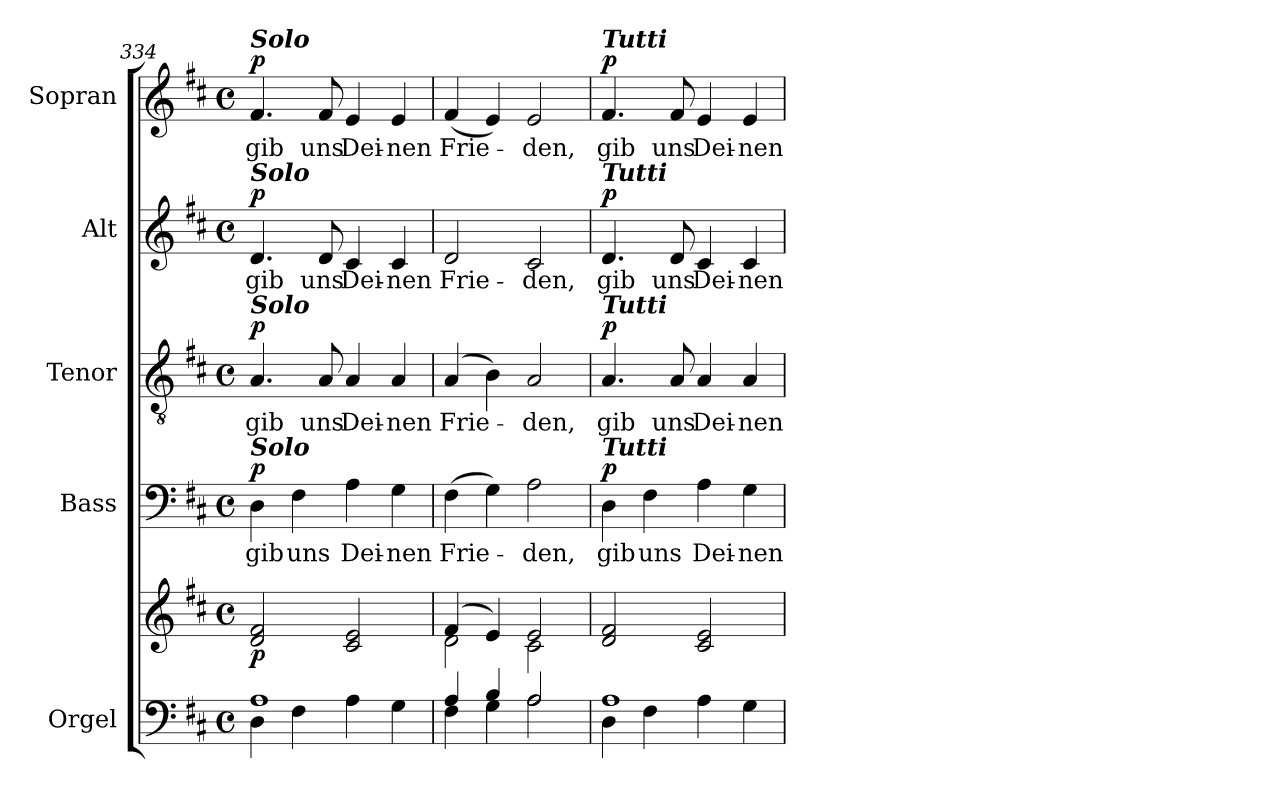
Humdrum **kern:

**kern	**kern	**dynam	**kern	**text	**dynam	**kern	**text	**dynam	**kern	**text	**dynam	**kern	**text	**dynam
*part5	*part5	*part5	*part4	*part4	*part4	*part3	*part3	*part3	*part2	*part2	*part2	*part1	*part1	*part1
*staff6	*staff5	*staff5/6	*staff4	*staff4	*staff4	*staff3	*staff3	*staff3	*staff2	*staff2	*staff2	*staff1	*staff1	*staff1
*I"Orgel	*	*	*I"Bass	*	*	*I"Tenor	*	*	*I"Alt	*	*	*I"Sopran	*	*
*I'Org.	*	*	*I'B.	*	*	*I'T.	*	*	*I'A.	*	*	*I'S.	*	*
!!LO:PB:g=z
*clefF4	*clefG2	*	*clefF4	*	*	*clefGv2	*	*	*clefG2	*	*	*clefG2	*	*
*k[f#c#]	*k[f#c#]	*	*k[f#c#]	*	*	*k[f#c#]	*	*	*k[f#c#]	*	*	*k[f#c#]	*	*
*D:	*D:	*	*D:	*	*	*D:	*	*	*D:	*	*	*D:	*	*
*M4/4	*M4/4	*	*M4/4	*	*	*M4/4	*	*	*M4/4	*	*	*M4/4	*	*
*met(c)	*met(c)	*	*met(c)	*	*	*met(c)	*	*	*met(c)	*	*	*met(c)	*	*
=334	=334	=334	=334	=334	=334	=334	=334	=334	=334	=334	=334	=334	=334	=334
*^	*	*	*	*	*	*	*	*	*	*	*	*	*	*
!	!	!	!	!	!	!	!	!	!	!	!	!	!LO:TX:a:Bi:t=Solo	!	!
!	!	!	!	!	!	!	!	!	!	!LO:TX:a:Bi:t=Solo	!	!	!	!	!
!	!	!	!	!	!	!	!LO:TX:a:Bi:t=Solo	!	!	!	!	!	!	!	!
!	!	!	!	!LO:TX:a:Bi:t=Solo	!	!	!	!	!	!	!	!	!	!	!
!	!	!	!LO:DY:b	!	!	!LO:DY:a	!	!	!LO:DY:a	!	!	!LO:DY:a	!	!	!LO:DY:a
1A	4D\	2d/ 2f#/	p	4D\	gib	p	4.A/	gib	p	4.d/	gib	p	4.f#/	gib	p
.	4F#\	.	.	4F#\	uns	.	.	.	.	.	.	.	.	.	.
.	.	.	.	.	.	.	8A/	uns	.	8d/	uns	.	8f#/	uns	.
.	4A\	2c#/ 2e/	.	4A\	Dei-	.	4A/	Dei-	.	4c#/	Dei-	.	4e/	Dei-	.
.	4G\	.	.	4G\	-nen	.	4A/	-nen	.	4c#/	-nen	.	4e/	-nen	.
=335	=335	=335	=335	=335	=335	=335	=335	=335	=335	=335	=335	=335	=335	=335	=335
*	*	*^	*	*	*	*	*	*	*	*	*	*	*	*	*
4A/	4F#\	(4f#/	2d\	.	(4F#\	Frie-	.	(4A/	Frie-	.	2d/	Frie-	.	(4f#/	Frie-	.
4B/	4G\	4e/)	.	.	4G\)	.	.	4B\)	.	.	.	.	.	4e/)	.	.
2A/	2A\	2e/	2c#\	.	2A\	-den,	.	2A/	-den,	.	2c#/	-den,	.	2e/	-den,	.
=336	=336	=336	=336	=336	=336	=336	=336	=336	=336	=336	=336	=336	=336	=336	=336	=336
!	!	!	!	!	!	!	!	!	!	!	!	!	!	!LO:TX:a:Bi:t=Tutti	!	!
!	!	!	!	!	!	!	!	!	!	!	!LO:TX:a:Bi:t=Tutti	!	!	!	!	!
!	!	!	!	!	!	!	!	!LO:TX:a:Bi:t=Tutti	!	!	!	!	!	!	!	!
!	!	!	!	!	!LO:TX:a:Bi:t=Tutti	!	!	!	!	!	!	!	!	!	!	!
!	!	!	!	!	!	!	!LO:DY:a	!	!	!LO:DY:a	!	!	!LO:DY:a	!	!	!LO:DY:a
*	*	*v	*v	*	*	*	*	*	*	*	*	*	*	*	*	*
1A	4D\	2d/ 2f#/	.	4D\	gib	p	4.A/	gib	p	4.d/	gib	p	4.f#/	gib	p
.	4F#\	.	.	4F#\	uns	.	.	.	.	.	.	.	.	.	.
.	.	.	.	.	.	.	8A/	uns	.	8d/	uns	.	8f#/	uns	.
.	4A\	2c#/ 2e/	.	4A\	Dei-	.	4A/	Dei-	.	4c#/	Dei-	.	4e/	Dei-	.
.	4G\	.	.	4G\	-nen	.	4A/	-nen	.	4c#/	-nen	.	4e/	-nen	.
*v	*v	*	*	*	*	*	*	*	*	*	*	*	*	*	*
=	=	=	=	=	=	=	=	=	=	=	=	=	=	=
*-	*-	*-	*-	*-	*-	*-	*-	*-	*-	*-	*-	*-	*-	*-
